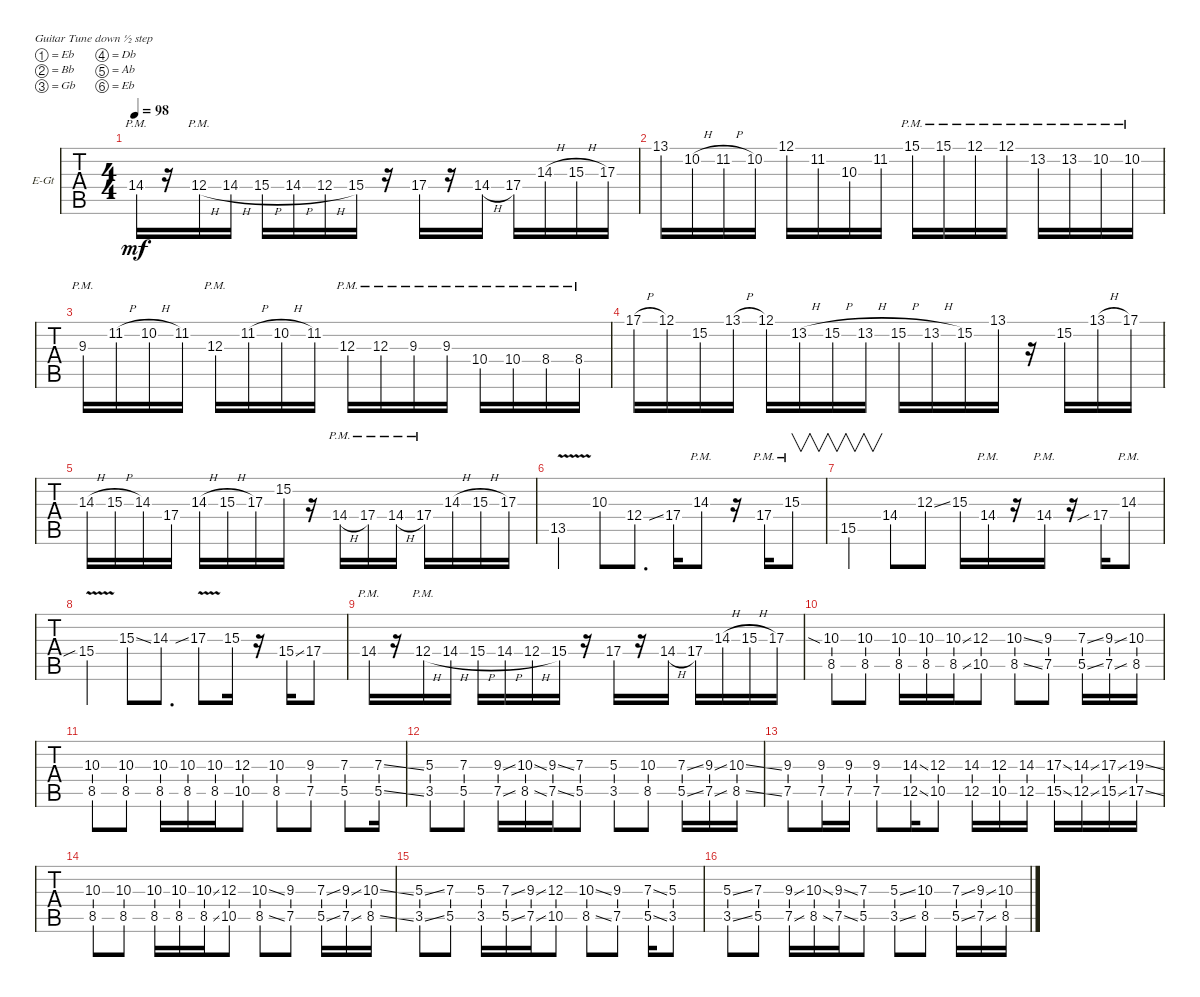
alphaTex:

\defaultSystemsLayout 4
\bracketExtendMode groupsimilarinstruments
\firstSystemTrackNameOrientation horizontal
\otherSystemsTrackNameOrientation horizontal
\track ("Panned" "E-Gt") {instrument electricguitarclean}
\staff {tabs}
\tuning (Eb4 Bb3 Gb3 Db3 Ab2 Eb2)
\ts (4 4)
\tempo 98
\clef g2
\ks c
14.4{pm}.16{dy mf} r.16 12.4{h pm}.16 14.4{h}.16 15.4{h}.16 14.4{h}.16 12.4{h}.16 15.4.16 r.16 17.4.16 r.16 14.4{h}.16 17.4.16 14.3{h}.16 15.3{h}.16 17.3.16 |
13.1.16 10.2{h}.16 11.2{h}.16 10.2.16 12.1.16 11.2.16 10.3.16 11.2.16 15.1{pm}.16 15.1{pm}.16 12.1{pm}.16 12.1{pm}.16 13.2{pm}.16 13.2{pm}.16 10.2{pm}.16 10.2{pm}.16 |
9.3{pm}.16 11.2{h}.16 10.2{h}.16 11.2.16 12.3{pm}.16 11.2{h}.16 10.2{h}.16 11.2.16 12.3{pm}.16 12.3{pm}.16 9.3{pm}.16 9.3{pm}.16 10.4{pm}.16 10.4{pm}.16 8.4{pm}.16 8.4{pm}.16 |
17.1{h}.16 12.1.16 15.2.16 13.1{h}.16 12.1.16 13.2{h}.16 15.2{h}.16 13.2{h}.16 15.2{h}.16 13.2{h}.16 15.2.16 13.1.16 r.16 15.2.16 13.1{h}.16 17.1.16 |
14.3{h}.16 15.3{h}.16 14.3.16 17.4.16 14.3{h}.16 15.3{h}.16 17.3.16 15.2.16 r.16 14.4{h pm}.16 17.4{pm}.16 14.4{h pm}.16 17.4{pm}.16 14.3{h}.16 15.3{h}.16 17.3.16 |
13.5{v}.4 10.3.8 12.4{ss}.8{d} 17.4.16 14.3{pm}.8 r.16 17.4{pm}.16 15.3{pm}.8{v} |
15.5.4{v} 14.4.8 12.3{ss}.8 15.3.16 14.4{pm}.16 r.16 14.4{pm}.16 r.16 17.4{sib}.16 14.3{pm}.8 |
15.4{v sib}.4 15.3{ss}.8 14.3{ss}.8{d} 17.3{v}.8 15.3.16 r.16 15.4{ss}.16 17.4.8 |
14.4{pm}.16 r.16 12.4{h pm}.16 14.4{h}.16 15.4{h}.16 14.4{h}.16 12.4{h}.16 15.4.16 r.16 17.4.16 r.16 14.4{h}.16 17.4.16 14.3{h}.16 15.3{h}.16 17.3.16 |
(8.5 10.3{sia}).8 (8.5 10.3).8 (8.5 10.3).16 (8.5 10.3).16 (8.5{ss} 10.3{ss}).16 (10.5 12.3).8 (10.3{ss} 8.5{ss}).8 (7.5 9.3).8 (7.3{ss} 5.5{ss}).16 (9.3{ss} 7.5{ss}).16 (8.5 10.3).16 |
(8.5 10.3).8 (8.5 10.3).8 (8.5 10.3).16 (8.5 10.3).16 (8.5 10.3).16 (10.5 12.3).8 (10.3 8.5).8 (7.5 9.3).8 (7.3 5.5).8 (7.3{ss} 5.5{ss}).16 |
(3.5 5.3).8 (7.3 5.5).8 (7.5{ss} 9.3{ss}).16 (10.3{ss} 8.5{ss}).16 (7.5{ss} 9.3{ss}).16 (5.5 7.3).8 (3.5 5.3).8 (8.5 10.3).8 (5.5{ss} 7.3{ss}).16 (9.3{ss} 7.5{ss}).16 (8.5{ss} 10.3{ss}).16 |
(7.5 9.3).8 (7.5 9.3).16 (7.5 9.3).16 (7.5 9.3).8 (12.5{ss} 14.3{ss}).16 (10.5 12.3).8 (12.5 14.3).16 (10.5 12.3).16 (12.5 14.3).16 (15.5{ss} 17.3{ss}).16 (12.5{ss} 14.3{ss}).16 (15.5{ss} 17.3{ss}).16 (17.5{ss} 19.3{ss}).16 |
(8.5 10.3).8 (8.5 10.3).8 (8.5 10.3).16 (8.5 10.3).16 (8.5{ss} 10.3{ss}).16 (10.5 12.3).8 (10.3{ss} 8.5{ss}).8 (7.5 9.3).8 (7.3{ss} 5.5{ss}).16 (9.3{ss} 7.5{ss}).16 (8.5{ss} 10.3{ss}).16 |
(3.5{ss} 5.3{ss}).8 (5.5 7.3).8 (3.5 5.3).16 (5.5{ss} 7.3{ss}).16 (7.5{ss} 9.3{ss}).16 (10.5 12.3).8 (10.3{ss} 8.5{ss}).8 (7.5 9.3).8 (7.3{ss} 5.5{ss}).16 (5.3 3.5).8 |
(3.5{ss} 5.3{ss}).8 (7.3 5.5).8 (7.5{ss} 9.3{ss}).16 (10.3{ss} 8.5{ss}).16 (7.5{ss} 9.3{ss}).16 (5.5 7.3).8 (3.5{ss} 5.3{ss}).8 (8.5 10.3).8 (5.5{ss} 7.3{ss}).16 (9.3{ss} 7.5{ss}).16 (8.5{ss} 10.3{ss}).16
